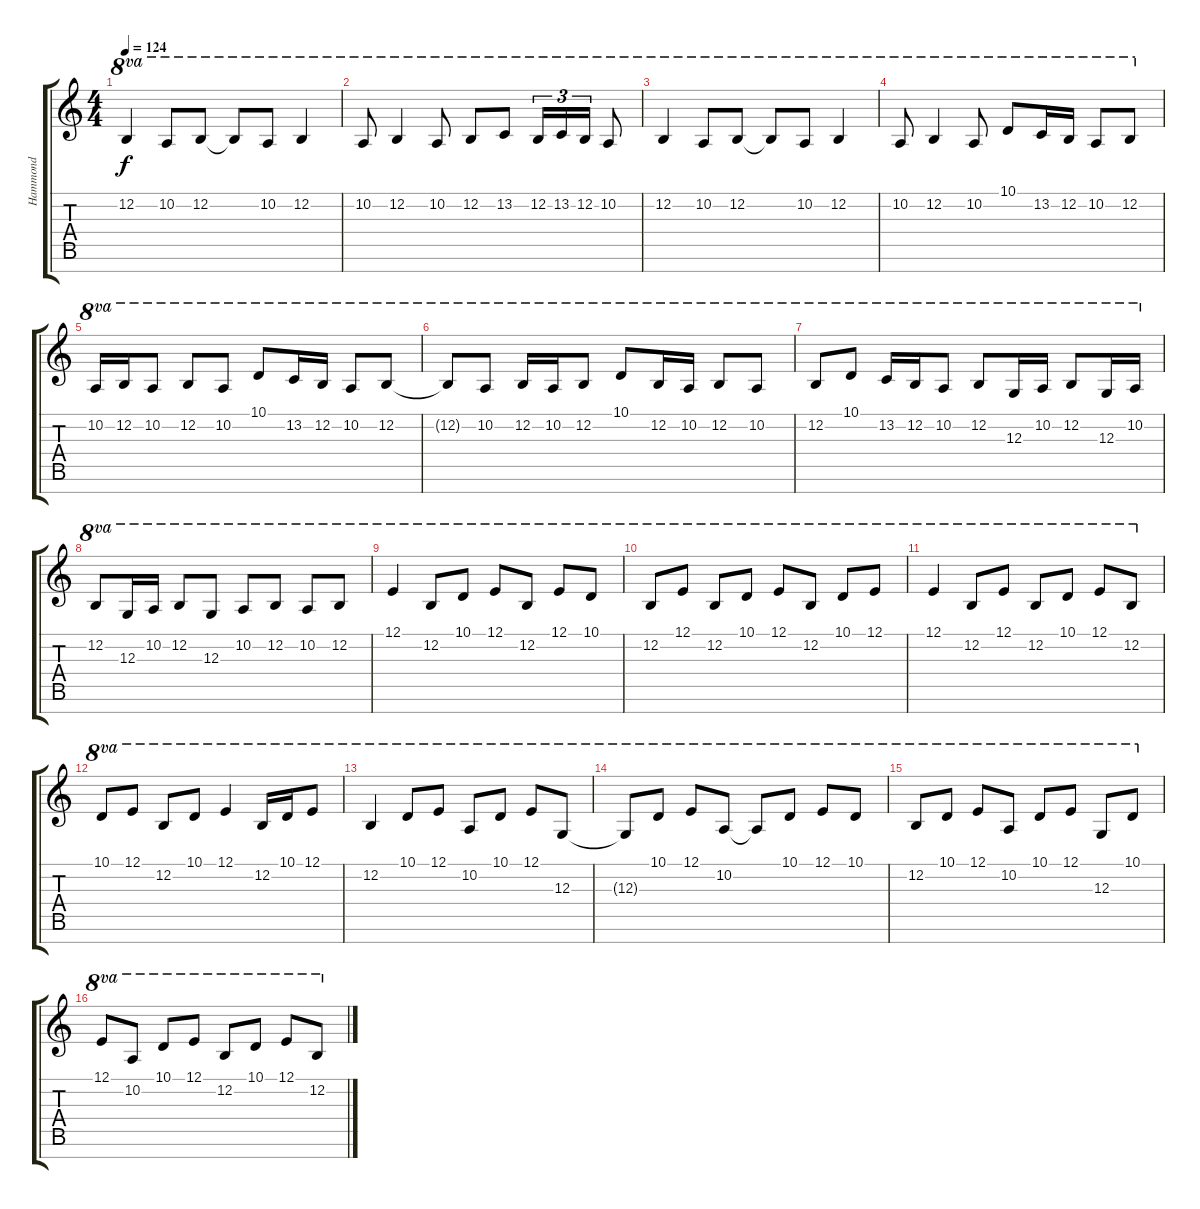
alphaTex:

\track ("Hammond" "Hammond") {instrument drawbarorgan}
\staff {score tabs}
\tuning (E4 B3 G3 D3 A2 E2 B1) {hide}
\ts (4 4)
\tempo 124
\clef g2
\ks c
12.2.4{ot 8va dy f} 10.2.8{ot 8va} 12.2.8{ot 8va} 12.2{t}.8{ot 8va} 10.2.8{ot 8va} 12.2.4{ot 8va} |
10.2.8{ot 8va} 12.2.4{ot 8va} 10.2.8{ot 8va} 12.2.8{ot 8va} 13.2.8{ot 8va} 12.2.16{tu (3 2) ot 8va} 13.2.16{tu (3 2) ot 8va} 12.2.16{tu (3 2) ot 8va} 10.2.8{ot 8va} |
12.2.4{ot 8va} 10.2.8{ot 8va} 12.2.8{ot 8va} 12.2{t}.8{ot 8va} 10.2.8{ot 8va} 12.2.4{ot 8va} |
10.2.8{ot 8va} 12.2.4{ot 8va} 10.2.8{ot 8va} 10.1.8{ot 8va} 13.2.16{ot 8va} 12.2.16{ot 8va} 10.2.8{ot 8va} 12.2.8{ot 8va} |
10.2.16{ot 8va} 12.2.16{ot 8va} 10.2.8{ot 8va} 12.2.8{ot 8va} 10.2.8{ot 8va} 10.1.8{ot 8va} 13.2.16{ot 8va} 12.2.16{ot 8va} 10.2.8{ot 8va} 12.2.8{ot 8va} |
12.2{t}.8{ot 8va} 10.2.8{ot 8va} 12.2.16{ot 8va} 10.2.16{ot 8va} 12.2.8{ot 8va} 10.1.8{ot 8va} 12.2.16{ot 8va} 10.2.16{ot 8va} 12.2.8{ot 8va} 10.2.8{ot 8va} |
12.2.8{ot 8va} 10.1.8{ot 8va} 13.2.16{ot 8va} 12.2.16{ot 8va} 10.2.8{ot 8va} 12.2.8{ot 8va} 12.3.16{ot 8va} 10.2.16{ot 8va} 12.2.8{ot 8va} 12.3.16{ot 8va} 10.2.16{ot 8va} |
12.2.8{ot 8va} 12.3.16{ot 8va} 10.2.16{ot 8va} 12.2.8{ot 8va} 12.3.8{ot 8va} 10.2.8{ot 8va} 12.2.8{ot 8va} 10.2.8{ot 8va} 12.2.8{ot 8va} |
12.1.4{ot 8va} 12.2.8{ot 8va} 10.1.8{ot 8va} 12.1.8{ot 8va} 12.2.8{ot 8va} 12.1.8{ot 8va} 10.1.8{ot 8va} |
12.2.8{ot 8va} 12.1.8{ot 8va} 12.2.8{ot 8va} 10.1.8{ot 8va} 12.1.8{ot 8va} 12.2.8{ot 8va} 10.1.8{ot 8va} 12.1.8{ot 8va} |
12.1.4{ot 8va} 12.2.8{ot 8va} 12.1.8{ot 8va} 12.2.8{ot 8va} 10.1.8{ot 8va} 12.1.8{ot 8va} 12.2.8{ot 8va} |
10.1.8{ot 8va} 12.1.8{ot 8va} 12.2.8{ot 8va} 10.1.8{ot 8va} 12.1.4{ot 8va} 12.2.16{ot 8va} 10.1.16{ot 8va} 12.1.8{ot 8va} |
12.2.4{ot 8va} 10.1.8{ot 8va} 12.1.8{ot 8va} 10.2.8{ot 8va} 10.1.8{ot 8va} 12.1.8{ot 8va} 12.3.8{ot 8va} |
12.3{t}.8{ot 8va} 10.1.8{ot 8va} 12.1.8{ot 8va} 10.2.8{ot 8va} 10.2{t}.8{ot 8va} 10.1.8{ot 8va} 12.1.8{ot 8va} 10.1.8{ot 8va} |
12.2.8{ot 8va} 10.1.8{ot 8va} 12.1.8{ot 8va} 10.2.8{ot 8va} 10.1.8{ot 8va} 12.1.8{ot 8va} 12.3.8{ot 8va} 10.1.8{ot 8va} |
12.1.8{ot 8va} 10.2.8{ot 8va} 10.1.8{ot 8va} 12.1.8{ot 8va} 12.2.8{ot 8va} 10.1.8{ot 8va} 12.1.8{ot 8va} 12.2.8{ot 8va}
